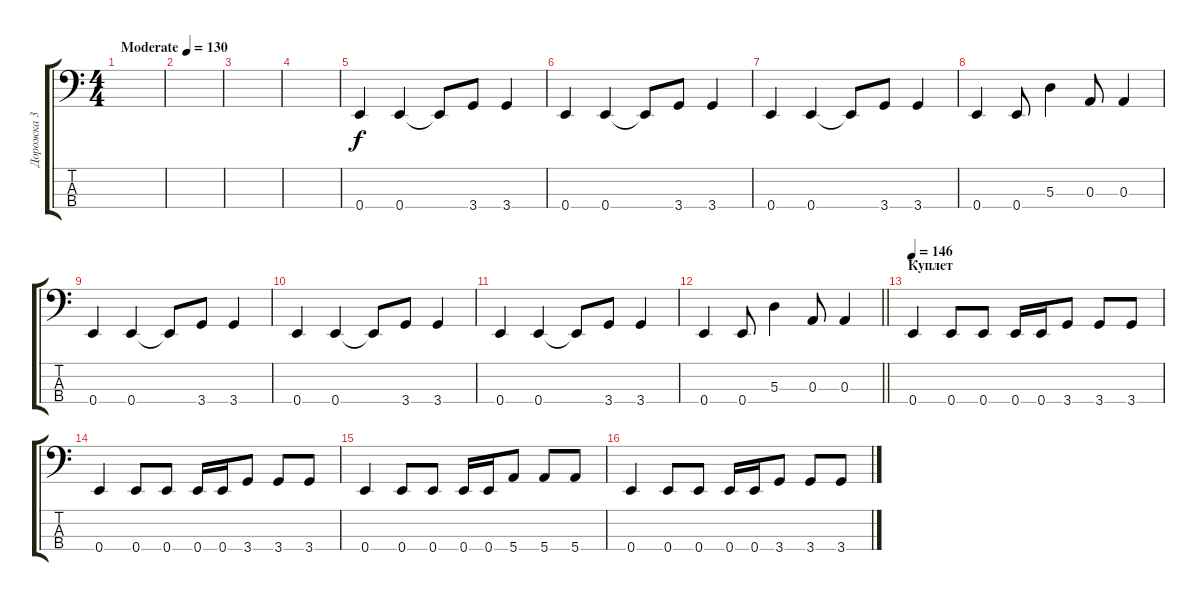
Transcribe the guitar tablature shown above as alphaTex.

\track ("Дорожка 3" "Дорожка 3") {instrument electricbassfinger}
\staff {score tabs}
\tuning (G2 D2 A1 E1) {hide}
\ts (4 4)
\tempo (130 "Moderate")
\clef f4
\ks c
|
|
|
|
0.4.4 0.4.4 0.4{t}.8 3.4.8 3.4.4 |
0.4.4 0.4.4 0.4{t}.8 3.4.8 3.4.4 |
0.4.4 0.4.4 0.4{t}.8 3.4.8 3.4.4 |
0.4.4 0.4.8 5.3.4 0.3.8 0.3.4 |
0.4.4 0.4.4 0.4{t}.8 3.4.8 3.4.4 |
0.4.4 0.4.4 0.4{t}.8 3.4.8 3.4.4 |
0.4.4 0.4.4 0.4{t}.8 3.4.8 3.4.4 |
\barLineRight lightlight
0.4.4 0.4.8 5.3.4 0.3.8 0.3.4 |
\section ("" "Куплет")
\tempo 146
0.4.4 0.4.8 0.4.8 0.4.16 0.4.16 3.4.8 3.4.8 3.4.8 |
0.4.4 0.4.8 0.4.8 0.4.16 0.4.16 3.4.8 3.4.8 3.4.8 |
0.4.4 0.4.8 0.4.8 0.4.16 0.4.16 5.4.8 5.4.8 5.4.8 |
0.4.4 0.4.8 0.4.8 0.4.16 0.4.16 3.4.8 3.4.8 3.4.8
